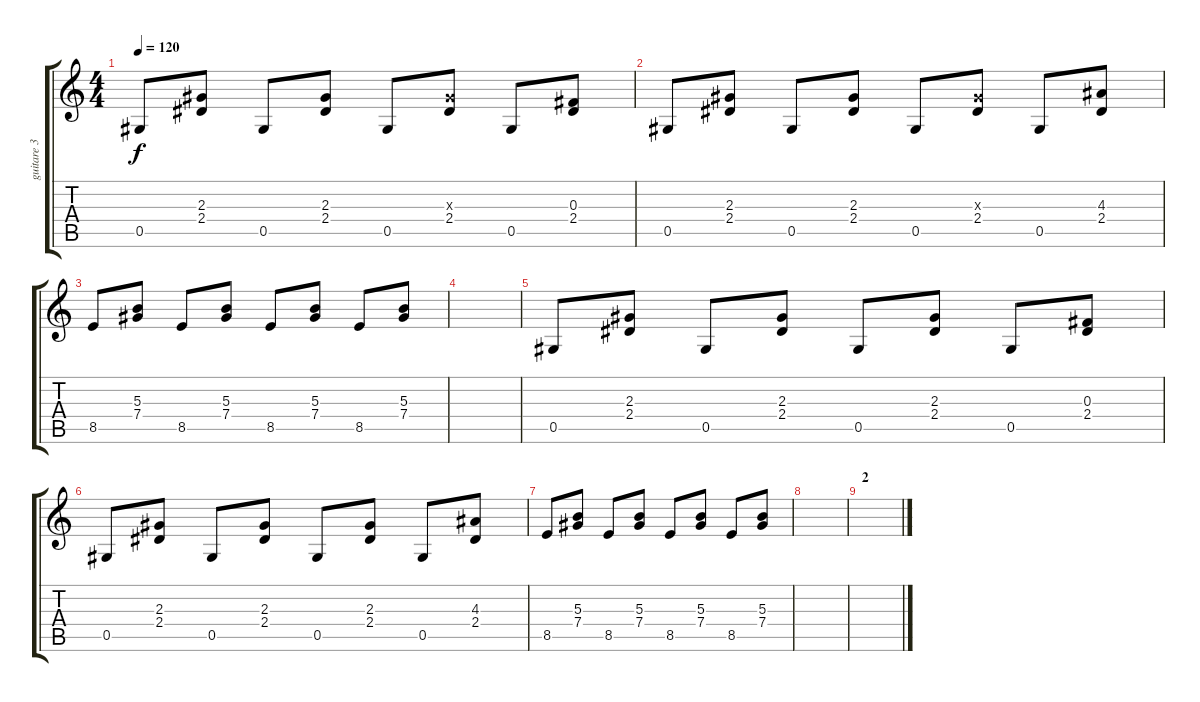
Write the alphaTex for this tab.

\track ("guitare 3" "guitare 3") {instrument acousticguitarsteel}
\staff {score tabs}
\tuning (Eb4 Bb3 Gb3 Db3 Ab2 Eb2) {hide}
\ts (4 4)
\tempo 120
\clef g2
\ks c
0.5.8{dy f instrument acousticguitarsteel} (2.3 2.4).8 0.5.8 (2.3 2.4).8 0.5.8 (2.3{x} 2.4).8 0.5.8 (0.3 2.4).8 |
0.5.8 (2.3 2.4).8 0.5.8 (2.3 2.4).8 0.5.8 (2.3{x} 2.4).8 0.5.8 (4.3 2.4).8 |
8.5.8 (5.3 7.4).8 8.5.8 (5.3 7.4).8 8.5.8 (5.3 7.4).8 8.5.8 (5.3 7.4).8 |
|
0.5.8 (2.3 2.4).8 0.5.8 (2.3 2.4).8 0.5.8 (2.3 2.4).8 0.5.8 (0.3 2.4).8 |
0.5.8 (2.3 2.4).8 0.5.8 (2.3 2.4).8 0.5.8 (2.3 2.4).8 0.5.8 (4.3 2.4).8 |
8.5.8 (5.3 7.4).8 8.5.8 (5.3 7.4).8 8.5.8 (5.3 7.4).8 8.5.8 (5.3 7.4).8 |
|
\section ("" "2")
